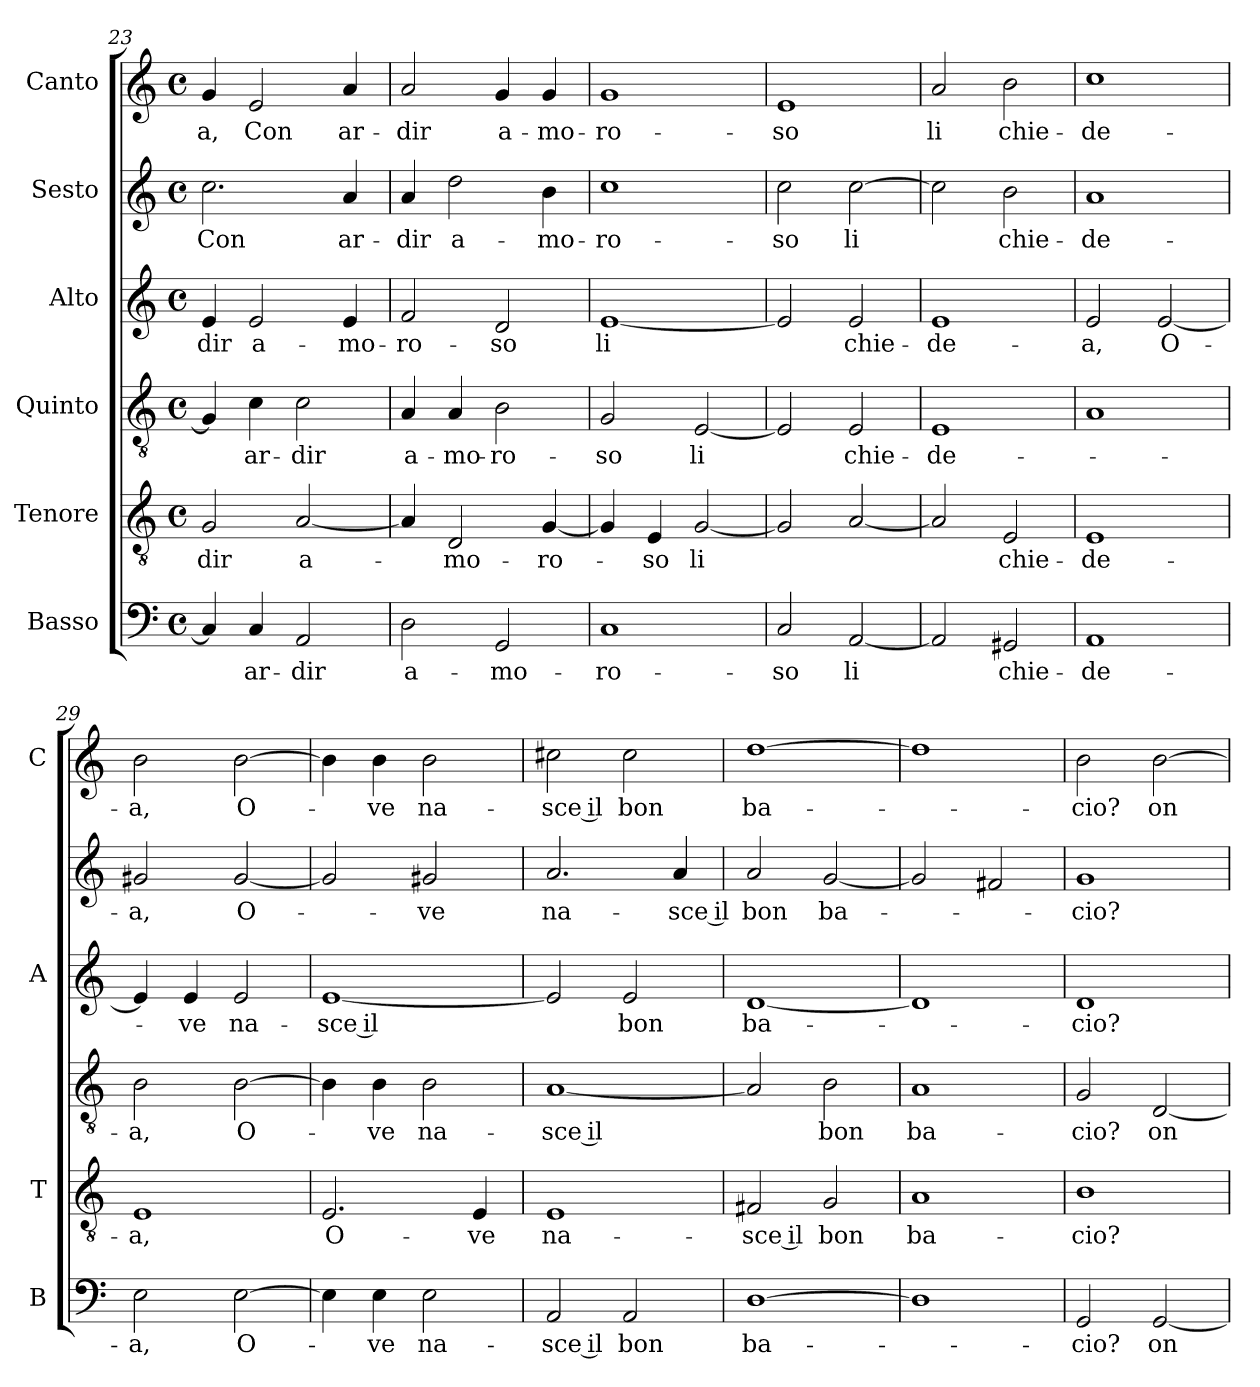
**kern	**text	**kern	**text	**kern	**text	**kern	**text	**kern	**text	**kern	**text
*part6	*part6	*part5	*part5	*part4	*part4	*part3	*part3	*part2	*part2	*part1	*part1
*staff6	*staff6	*staff5	*staff5	*staff4	*staff4	*staff3	*staff3	*staff2	*staff2	*staff1	*staff1
*I"Basso	*	*I"Tenore	*	*I"Quinto	*	*I"Alto	*	*I"Sesto	*	*I"Canto	*
*I'B	*	*I'T	*	*	*	*I'A	*	*	*	*I'C	*
*clefF4	*	*clefGv2	*	*clefGv2	*	*clefG2	*	*clefG2	*	*clefG2	*
*k[]	*	*k[]	*	*k[]	*	*k[]	*	*k[]	*	*k[]	*
*C:	*	*C:	*	*C:	*	*C:	*	*C:	*	*C:	*
*M4/4	*	*M4/4	*	*M4/4	*	*M4/4	*	*M4/4	*	*M4/4	*
*met(c)	*	*met(c)	*	*met(c)	*	*met(c)	*	*met(c)	*	*met(c)	*
=23	=23	=23	=23	=23	=23	=23	=23	=23	=23	=23	=23
!	!	!	!LO:LY:b	!	!	!	!LO:LY:b	!	!LO:LY:b	!	!LO:LY:b
4C/]	.	2G/	-dir	4G/]	.	4e/	-dir	2.cc\	Con	4g/	-a,
!	!LO:LY:b	!	!	!	!LO:LY:b	!	!LO:LY:b	!	!	!	!LO:LY:b
4C/	ar-	.	.	4c\	ar-	2e/	a-	.	.	2e/	Con
!	!LO:LY:b	!	!LO:LY:b	!	!LO:LY:b	!	!	!	!	!	!
2AA/	-dir	[2A/	a-	2c\	-dir	.	.	.	.	.	.
!	!	!	!	!	!	!	!LO:LY:b	!	!LO:LY:b	!	!LO:LY:b
.	.	.	.	.	.	4e/	-mo-	4a/	ar-	4a/	ar-
!!LO:LB:g=z
=24	=24	=24	=24	=24	=24	=24	=24	=24	=24	=24	=24
!	!LO:LY:b	!	!	!	!LO:LY:b	!	!LO:LY:b	!	!LO:LY:b	!	!LO:LY:b
2D\	a-	4A/]	.	4A/	a-	2f/	-ro-	4a/	-dir	2a/	-dir
!	!	!	!LO:LY:b	!	!LO:LY:b	!	!	!	!LO:LY:b	!	!
.	.	2D/	-mo-	4A/	-mo-	.	.	2dd\	a-	.	.
!	!LO:LY:b	!	!	!	!LO:LY:b	!	!LO:LY:b	!	!	!	!LO:LY:b
2GG/	-mo-	.	.	2B\	-ro-	2d/	-so	.	.	4g/	a-
!	!	!	!LO:LY:b	!	!	!	!	!	!LO:LY:b	!	!LO:LY:b
.	.	[4G/	-ro-	.	.	.	.	4b\	-mo-	4g/	-mo-
=25	=25	=25	=25	=25	=25	=25	=25	=25	=25	=25	=25
!	!LO:LY:b	!	!	!	!LO:LY:b	!	!LO:LY:b	!	!LO:LY:b	!	!LO:LY:b
1C	-ro-	4G/]	.	2G/	-so	[1e	li	1cc	-ro-	1g	-ro-
!	!	!	!LO:LY:b	!	!	!	!	!	!	!	!
.	.	4E/	-so	.	.	.	.	.	.	.	.
!	!	!	!LO:LY:b	!	!LO:LY:b	!	!	!	!	!	!
.	.	[2G/	li	[2E/	li	.	.	.	.	.	.
=26	=26	=26	=26	=26	=26	=26	=26	=26	=26	=26	=26
!	!LO:LY:b	!	!	!	!	!	!	!	!LO:LY:b	!	!LO:LY:b
2C/	-so	2G/]	.	2E/]	.	2e/]	.	2cc\	-so	1e	-so
!	!LO:LY:b	!	!	!	!LO:LY:b	!	!LO:LY:b	!	!LO:LY:b	!	!
[2AA/	li	[2A/	.	2E/	chie-	2e/	chie-	[2cc\	li	.	.
=27	=27	=27	=27	=27	=27	=27	=27	=27	=27	=27	=27
!	!	!	!	!	!LO:LY:b	!	!LO:LY:b	!	!	!	!LO:LY:b
2AA/]	.	2A/]	.	1E	-de-	1e	-de-	2cc\]	.	2a/	li
!	!LO:LY:b	!	!LO:LY:b	!	!	!	!	!	!LO:LY:b	!	!LO:LY:b
2GG#X/	chie-	2E/	chie-	.	.	.	.	2b\	chie-	2b\	chie-
=28	=28	=28	=28	=28	=28	=28	=28	=28	=28	=28	=28
!	!LO:LY:b	!	!LO:LY:b	!	!	!	!LO:LY:b	!	!LO:LY:b	!	!LO:LY:b
1AA	-de-	1E	-de-	1A	.	2e/	-a,	1a	-de-	1cc	-de-
!	!	!	!	!	!	!	!LO:LY:b	!	!	!	!
.	.	.	.	.	.	[2e/	O-	.	.	.	.
=29	=29	=29	=29	=29	=29	=29	=29	=29	=29	=29	=29
!	!LO:LY:b	!	!LO:LY:b	!	!LO:LY:b	!	!	!	!LO:LY:b	!	!LO:LY:b
2E\	-a,	1E	-a,	2B\	-a,	4e/]	.	2g#X/	-a,	2b\	-a,
!	!	!	!	!	!	!	!LO:LY:b	!	!	!	!
.	.	.	.	.	.	4e/	-ve	.	.	.	.
!	!LO:LY:b	!	!	!	!LO:LY:b	!	!LO:LY:b	!	!LO:LY:b	!	!LO:LY:b
[2E\	O-	.	.	[2B\	O-	2e/	na-	[2g#/	O-	[2b\	O-
=30	=30	=30	=30	=30	=30	=30	=30	=30	=30	=30	=30
!	!	!	!LO:LY:b	!	!	!	!LO:LY:b	!	!	!	!
4E\]	.	2.E/	O-	4B\]	.	[1e	-sce il	2g#/]	.	4b\]	.
!	!LO:LY:b	!	!	!	!LO:LY:b	!	!	!	!	!	!LO:LY:b
4E\	-ve	.	.	4B\	-ve	.	.	.	.	4b\	-ve
!	!LO:LY:b	!	!	!	!LO:LY:b	!	!	!	!LO:LY:b	!	!LO:LY:b
2E\	na-	.	.	2B\	na-	.	.	2g#X/	-ve	2b\	na-
!	!	!	!LO:LY:b	!	!	!	!	!	!	!	!
.	.	4E/	-ve	.	.	.	.	.	.	.	.
=31	=31	=31	=31	=31	=31	=31	=31	=31	=31	=31	=31
!	!LO:LY:b	!	!LO:LY:b	!	!LO:LY:b	!	!	!	!LO:LY:b	!	!LO:LY:b
2AA/	-sce il	1E	na-	[1A	-sce il	2e/]	.	2.a/	na-	2cc#X\	-sce il
!	!LO:LY:b	!	!	!	!	!	!LO:LY:b	!	!	!	!LO:LY:b
2AA/	bon	.	.	.	.	2e/	bon	.	.	2cc#\	bon
!	!	!	!	!	!	!	!	!	!LO:LY:b	!	!
.	.	.	.	.	.	.	.	4a/	-sce il	.	.
=32	=32	=32	=32	=32	=32	=32	=32	=32	=32	=32	=32
!	!LO:LY:b	!	!LO:LY:b	!	!	!	!LO:LY:b	!	!LO:LY:b	!	!LO:LY:b
[1D	ba-	2F#X/	-sce il	2A/]	.	[1d	ba-	2a/	bon	[1dd	ba-
!	!	!	!LO:LY:b	!	!LO:LY:b	!	!	!	!LO:LY:b	!	!
.	.	2G/	bon	2B\	bon	.	.	[2g/	ba-	.	.
!!LO:LB:g=z
=33	=33	=33	=33	=33	=33	=33	=33	=33	=33	=33	=33
!	!	!	!LO:LY:b	!	!LO:LY:b	!	!	!	!	!	!
1D]	.	1A	ba-	1A	ba-	1d]	.	2g/]	.	1dd]	.
.	.	.	.	.	.	.	.	2f#X/	.	.	.
=34	=34	=34	=34	=34	=34	=34	=34	=34	=34	=34	=34
!	!LO:LY:b	!	!LO:LY:b	!	!LO:LY:b	!	!LO:LY:b	!	!LO:LY:b	!	!LO:LY:b
2GG/	-cio?	1B	-cio?	2G/	-cio?	1d	-cio?	1g	-cio?	2b\	-cio?
!	!LO:LY:b	!	!	!	!LO:LY:b	!	!	!	!	!	!LO:LY:b
[2GG/	on-	.	.	[2D/	on-	.	.	.	.	[2b\	on-
=	=	=	=	=	=	=	=	=	=	=	=
*-	*-	*-	*-	*-	*-	*-	*-	*-	*-	*-	*-
